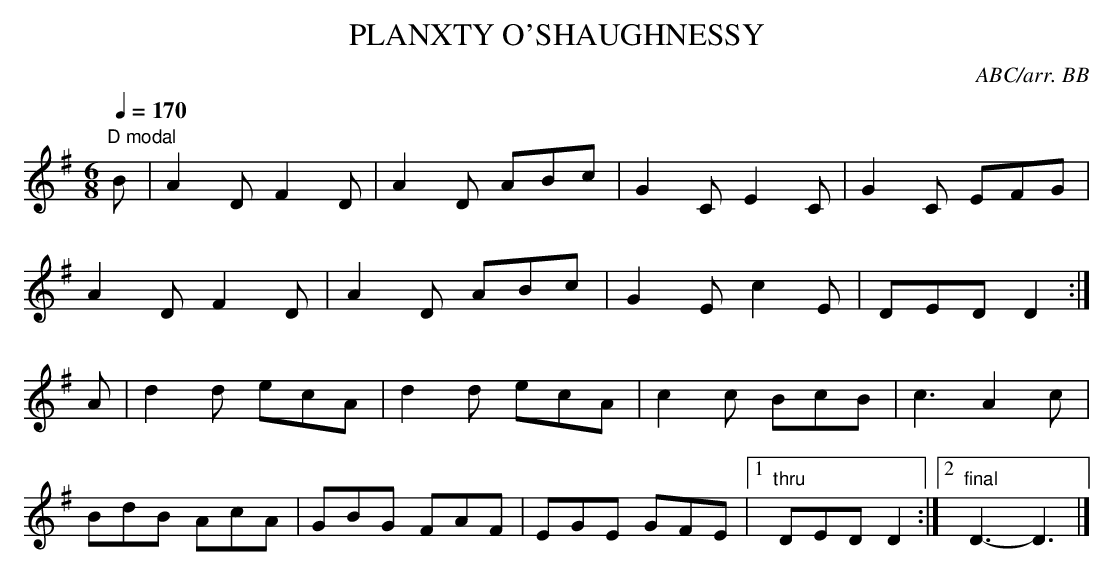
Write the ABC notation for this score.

X:1
T:PLANXTY O'SHAUGHNESSY
C:ABC/arr. BB
Y:"very quick"
which is Levey's actual name (long story but check out
the Wikipedia entry for R.M. Levey). Needless to say you
won't find this in the Carolan folder anywhere!
Q:1/4=170
L:1/8
M:6/8
K:G % source key: E
"D modal"
B|A2D F2D|A2D ABc|G2C E2C|G2C EFG|
A2D F2D|A2D ABc|G2E c2E|DED D2 :|
A|d2d ecA|d2d ecA|c2c BcB|c3 A2c|
BdB AcA|GBG FAF|EGE GFE|1 "thru"DED D2 :|\
[2 "final" D3-D3|]
